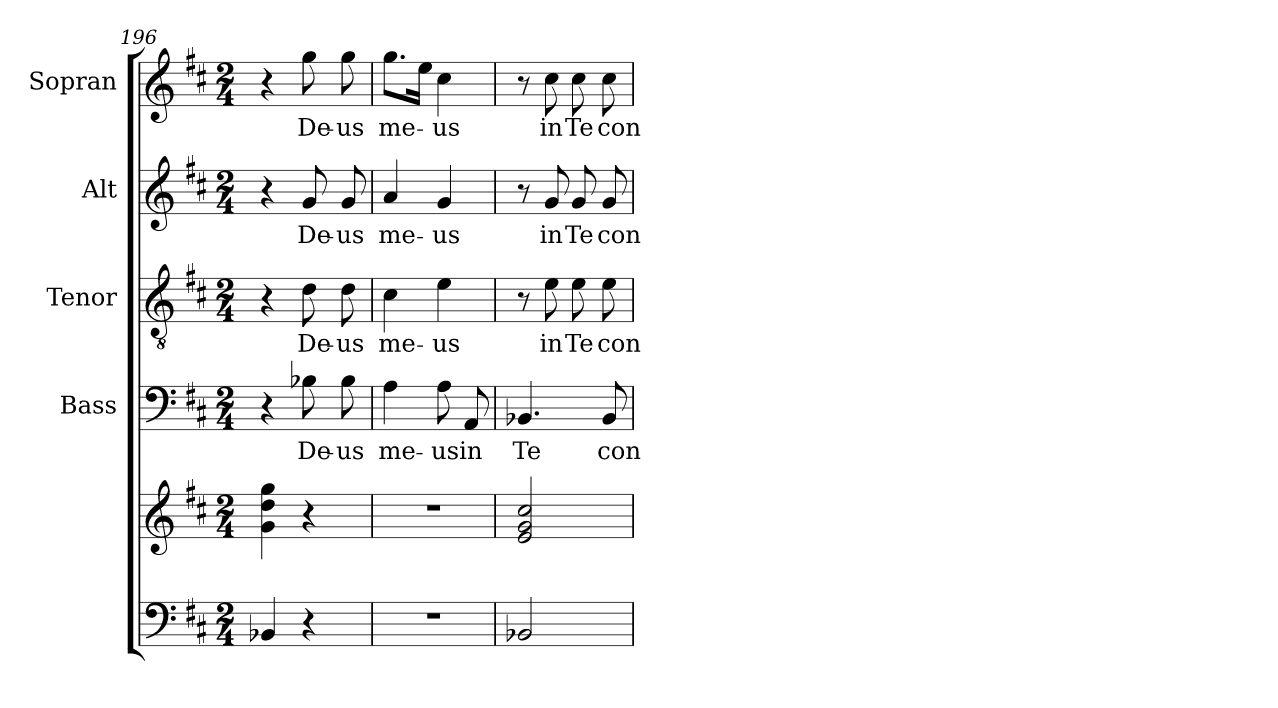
**kern	**kern	**kern	**text	**kern	**text	**kern	**text	**kern	**text
*part5	*part5	*part4	*part4	*part3	*part3	*part2	*part2	*part1	*part1
*staff6	*staff5	*staff4	*staff4	*staff3	*staff3	*staff2	*staff2	*staff1	*staff1
*	*	*I"Bass	*	*I"Tenor	*	*I"Alt	*	*I"Sopran	*
*	*	*I'B.	*	*I'T.	*	*I'A.	*	*I'S.	*
*clefF4	*clefG2	*clefF4	*	*clefGv2	*	*clefG2	*	*clefG2	*
*k[f#c#]	*k[f#c#]	*k[f#c#]	*	*k[f#c#]	*	*k[f#c#]	*	*k[f#c#]	*
*D:	*D:	*D:	*	*D:	*	*D:	*	*D:	*
*M2/4	*M2/4	*M2/4	*	*M2/4	*	*M2/4	*	*M2/4	*
=196	=196	=196	=196	=196	=196	=196	=196	=196	=196
4BB-X/	4g\ 4dd\ 4gg\	4r	.	4r	.	4r	.	4r	.
!	!	!	!LO:LY:b	!	!LO:LY:b	!	!LO:LY:b	!	!LO:LY:b
4r	4r	8B-X\	De-	8d\	De-	8g/	De-	8gg\	De-
!	!	!	!LO:LY:b	!	!LO:LY:b	!	!LO:LY:b	!	!LO:LY:b
.	.	8B-\	-us	8d\	-us	8g/	-us	8gg\	-us
=197	=197	=197	=197	=197	=197	=197	=197	=197	=197
!	!	!	!LO:LY:b	!	!LO:LY:b	!	!LO:LY:b	!	!LO:LY:b
2r	2r	4A\	me-	4c#\	me-	4a/	me-	8.gg\L	me-
.	.	.	.	.	.	.	.	16ee\Jk	.
!	!	!	!LO:LY:b	!	!LO:LY:b	!	!LO:LY:b	!	!LO:LY:b
.	.	8A\	-us	4e\	-us	4g/	-us	4cc#\	-us
!	!	!	!LO:LY:b	!	!	!	!	!	!
.	.	8AA/	in	.	.	.	.	.	.
=198	=198	=198	=198	=198	=198	=198	=198	=198	=198
!	!	!	!LO:LY:b	!	!	!	!	!	!
2BB-X/	2e/ 2g/ 2cc#/	4.BB-X/	Te	8r	.	8r	.	8r	.
!	!	!	!	!	!LO:LY:b	!	!LO:LY:b	!	!LO:LY:b
.	.	.	.	8e\	in	8g/	in	8cc#\	in
!	!	!	!	!	!LO:LY:b	!	!LO:LY:b	!	!LO:LY:b
.	.	.	.	8e\	Te	8g/	Te	8cc#\	Te
!	!	!	!LO:LY:b	!	!LO:LY:b	!	!LO:LY:b	!	!LO:LY:b
.	.	8BB-/	con-	8e\	con-	8g/	con-	8cc#\	con-
=	=	=	=	=	=	=	=	=	=
*-	*-	*-	*-	*-	*-	*-	*-	*-	*-
